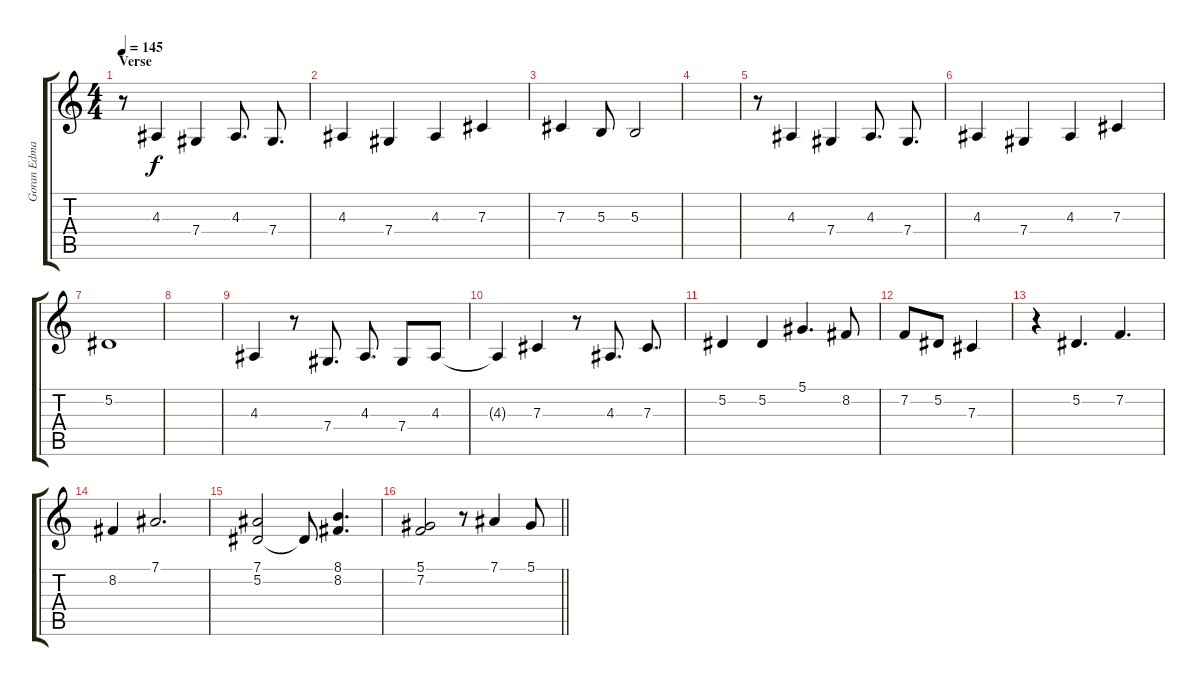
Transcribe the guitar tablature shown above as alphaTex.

\track ("Goran Edman" "Goran Edma") {instrument lead2sawtooth}
\staff {score tabs}
\tuning (Eb4 Bb3 Gb3 Db3 Ab2 Eb2) {hide}
\ts (4 4)
\section ("" "Verse")
\tempo 145
\clef g2
\ks c
r.8{dy f} 4.3.4 7.4.4 4.3.8{d} 7.4.8{d} |
4.3.4 7.4.4 4.3.4 7.3.4 |
7.3.4 5.3.8 5.3.2 |
|
r.8 4.3.4 7.4.4 4.3.8{d} 7.4.8{d} |
4.3.4 7.4.4 4.3.4 7.3.4 |
5.2.1 |
|
4.3.4 r.8 7.4.8{d} 4.3.8{d} 7.4.8 4.3.8 |
4.3{t}.4 7.3.4 r.8 4.3.8{d} 7.3.8{d} |
5.2.4 5.2.4 5.1.4{d} 8.2.8 |
7.2.8 5.2.8 7.3.4 |
r.4 5.2.4{d} 7.2.4{d} |
8.2.4 7.1.2{d} |
(7.1 5.2).2 5.2{t}.8 (8.1 8.2).4{d} |
\barLineRight lightlight
(5.1 7.2).2 r.8 7.1.4 5.1.8
